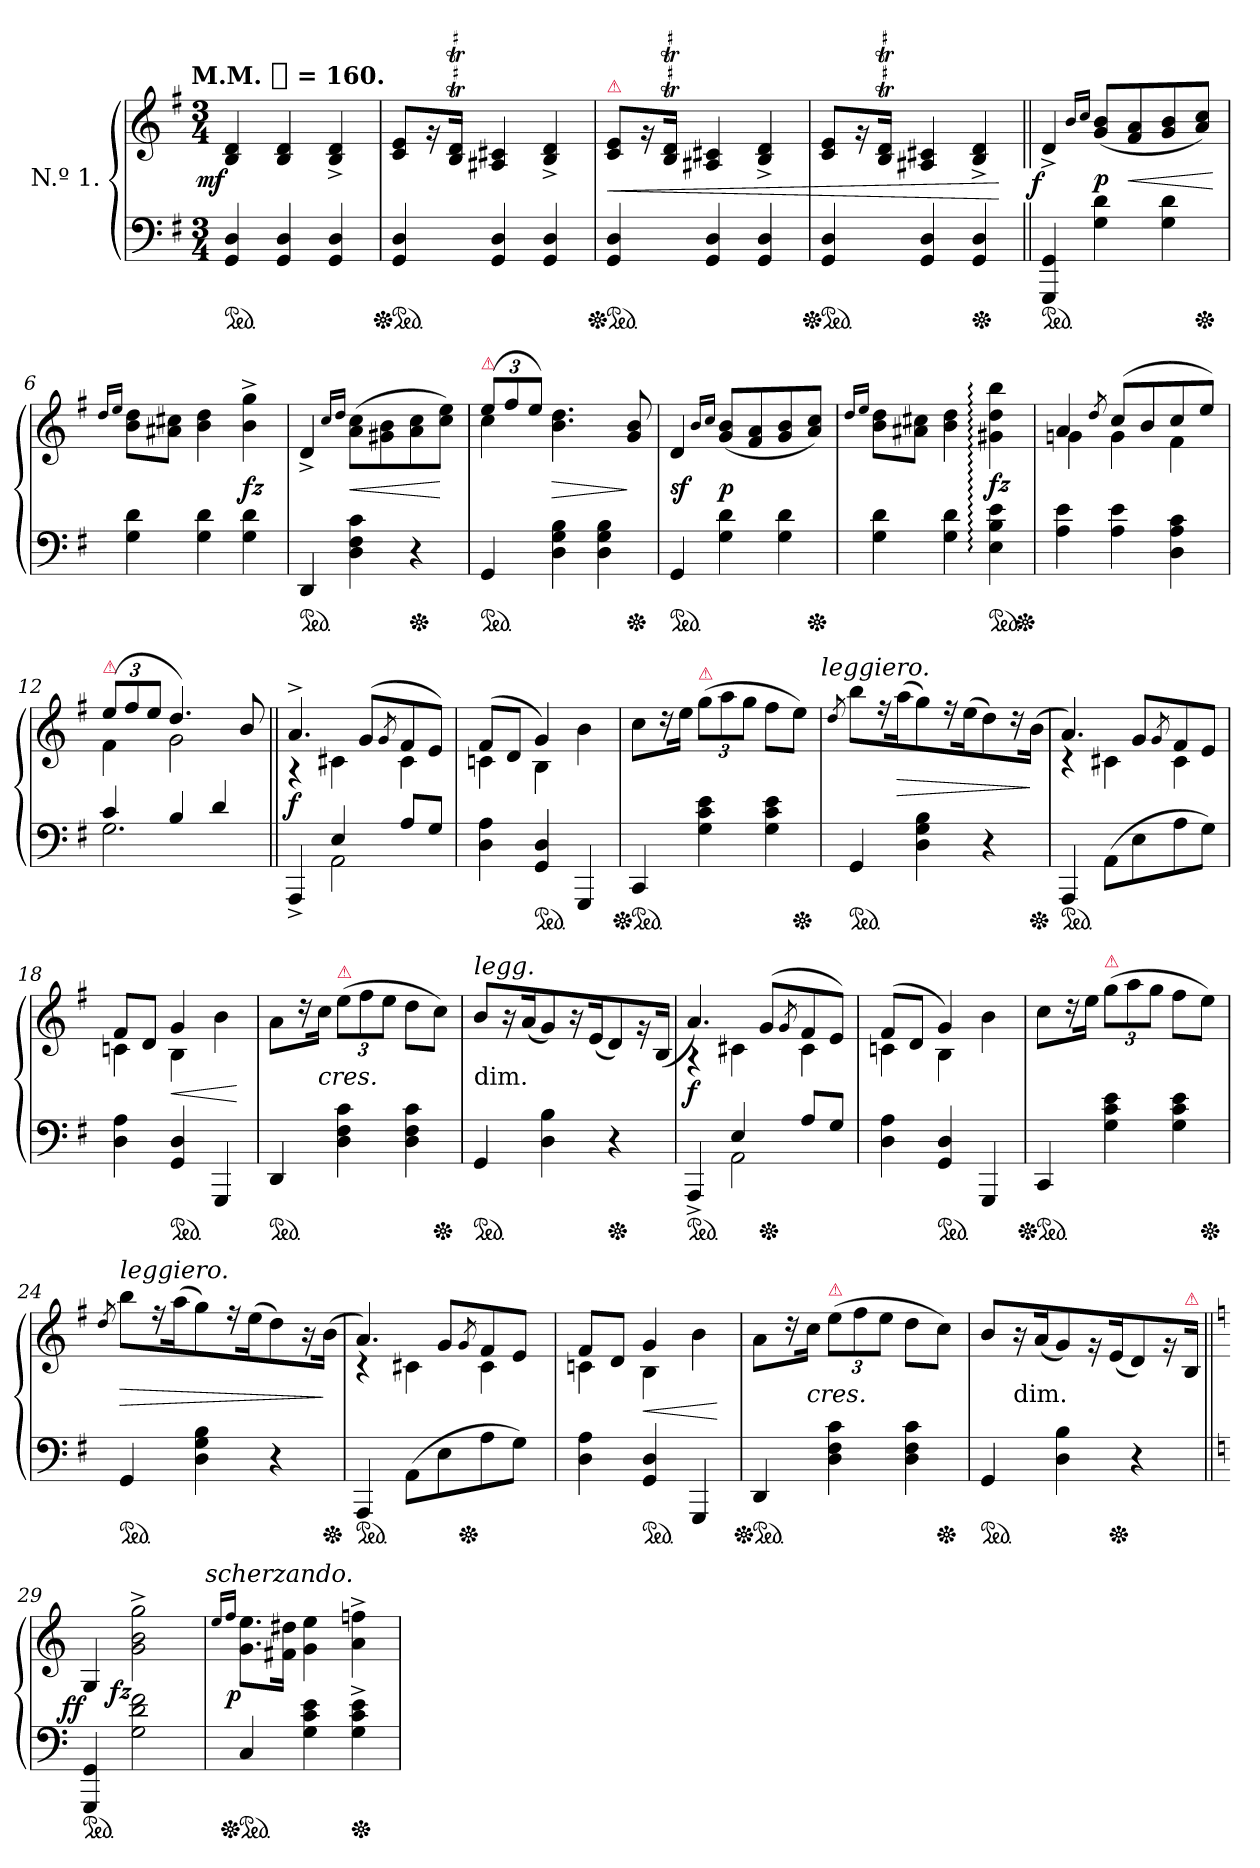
**kern	**kern	**dynam
*part1	*part1	*part1
*staff2	*staff1	*staff1/2
*I"N.º 1.	*	*
*clefF4	*clefG2	*
*k[f#]	*k[f#]	*
!!LO:TX:omd:t=M.M. [quarter] = 160.
*M3/4	*M3/4	*
*MM160	*MM160	*
=1	=1	=1
!	!	!LO:DY:rj
*ped	*	*
4GG 4D	4B 4d	mf
4GG 4D	4B 4d	.
4GG 4D	4B^< 4d^<	.
=2	=2	=2
*Xped	*	*
*ped	*	*
4GG 4D	8c 8eL	.
.	16rg	.
.	16BT 16dTJk	.
4GG 4D	4A#X 4c#X	.
4GG 4D	4B^< 4d^<	.
=3	=3	=3
!	!LO:TX:a:color=crimson:t=⚠	!
*Xped	*	*
*ped	*	*
4GG 4D	8c 8eL	<
.	16rg	.
.	16BT 16dTJk	.
4GG 4D	4A#X 4c#X	.
4GG 4D	4B^< 4d^<	.
=4	=4	=4
*Xped	*	*
*ped	*	*
4GG 4D	8c 8eL	.
.	16rg	.
.	16BT 16dTJk	.
4GG 4D	4A#X 4c#X	.
*Xped	*	*
4GG 4D	4B^< 4d^<	.
.	.	[
=5||	=5||	=5||
!	!	!LO:DY:rj
*ped	*	*
4GGG 4GG	4d^<	f
.	16qqb/LL	.
.	16qqcc/JJ	.
4G 4d	(8g 8bL	p
.	8f# 8a	<
4G 4d	8g 8b	.
*Xped	*	*
.	8a 8ccJ)	.
.	.	[
=6	=6	=6
.	16qqdd/LL	.
.	16qqee/JJ	.
4G 4d	8b 8ddL	.
.	8a#X 8cc#XJ	.
4G 4d	4b 4dd	.
4G 4d	4b^> 4gg^>	fz
=7	=7	=7
*ped	*	*
4DD	4d^>	.
.	16qqcc/LL	.
.	16qqdd/JJ	.
4D 4F# 4c	(8a 8ccL	<
.	8g#X 8b	.
*Xped	*	*
4r	8a 8cc	.
.	8cc 8eeJ)	[
=8	=8	=8
*	*^	*
!	!LO:TX:a:color=crimson:t=⚠	!	!
*ped	*	*	*
4GG	(12eeL	4cc	.
.	12ff#	.	.
.	12eeJ)	.	.
4D 4G 4B	4.raayy	4.b 4.dd	>
4D 4G 4B	.	.	.
*Xped	*	*	*
.	8g 8b	8reyy	]
*	*v	*v	*
=9	=9	=9
*ped	*	*
4GG	4d	sf
.	16qqb/LL	.
.	16qqcc/JJ	.
4G 4d	(8g 8bL	p
.	8f# 8a	.
4G 4d	8g 8b	.
*Xped	*	*
.	8a 8ccJ)	.
=10	=10	=10
.	16qqdd/LL	.
.	16qqee/JJ	.
4G 4d	8b 8ddL	.
.	8a#X 8cc#XJ	.
4G 4d	4b 4dd	.
*ped	*	*
4E:: 4B:: 4e::	4g#X:: 4dd:: 4bb::	fz
*Xped	*	*
=11	=11	=11
*	*^	*
4A 4e	4a	4gn	.
.	8qdd/	.	.
4A 4e	(8ccL	4g	.
.	8b	.	.
4D 4A 4c	8cc	4f#	.
.	8eeJ)	.	.
=12	=12	=12	=12
*^	*	*	*
!	!	!LO:TX:a:color=crimson:t=⚠	!	!
4c	2.G	(12eeL	4f#	.
.	.	12ff#	.	.
.	.	12eeJ	.	.
4B	.	4.dd)	2g	.
4d	.	.	.	.
.	.	8b	.	.
=13||	=13||	=13||	=13||	=13||
4AAA^>	4ryy	4.a^>	4rA	f
4E	2AA	.	4c#X	.
.	.	(8gL	.	.
.	.	8qg/	.	.
8AL	.	8f#	4c#	.
8GJ	.	8eJ)	.	.
*v	*v	*	*	*
=14	=14	=14	=14
4D 4A	(8f#L	4cn	.
.	8dJ	.	.
*ped	*	*	*
4GG 4D	4g)	4B	.
4GGG	4ryy	4b	.
*	*v	*v	*
=15	=15	=15
*Xped	*	*
*ped	*	*
4CC	8ccL	.
.	16rdd	.
.	16eeJk	.
!	!LO:TX:a:color=crimson:t=⚠	!
4G 4c 4e	(12ggL	.
.	12aa	.
.	12ggJ	.
4G 4c 4e	8ff#L	.
*Xped	*	*
.	8eeJ)	.
!	!LO:TX:a:i:t=leggiero.	!
=16	=16	=16
.	8qdd/	.
*ped	*	*
4GG	8bbL	.
.	16rff	.
.	(16aaK	>
4D 4G 4B	8gg)	.
.	16rff	.
.	(16eeK	.
4r	8dd)	.
.	16rdd	.
*Xped	*	*
.	(16bJk	]
=17	=17	=17
*	*^	*
*ped	*	*	*
4AAA	4.a)	4rc	.
(8AAL	.	4c#X	.
8E	8gL	.	.
.	8qg/	.	.
8A	8f#	4c#	.
8GJ)	8eJ	.	.
=18	=18	=18	=18
4D 4A	8f#L	4cn	.
.	8dJ	.	.
*ped	*	*	*
4GG 4D	4g	4B	<
4GGG	4b\	4rAyy	.
*	*v	*v	*
.	.	[
=19	=19	=19
*ped	*	*
4DD	8aL	.
.	16r	.
!	!LO:TX:c:i:t=cres.	!
.	16ccJk	.
!	!LO:TX:a:color=crimson:t=⚠	!
4D 4F# 4c	(12eeL	.
.	12ff#	.
.	12eeJ	.
4D 4F# 4c	8ddL	.
*Xped	*	*
.	8ccJ)	.
=20	=20	=20
!	!LO:TX:c:t=dim.	!
!	!LO:TX:a:i:t=legg.	!
*ped	*	*
4GG	8bL	.
.	16r	.
.	(16aK	.
4D 4B	8g)	.
.	16r	.
.	(16eK	.
*Xped	*	*
4r	8d)	.
.	16rg	.
.	(16BJk	.
=21	=21	=21
*^	*^	*
*ped	*	*	*	*
4AAA^>	4ryy	4.a)	4rA	f
4E	2AA	.	4c#X	.
*Xped	*	*	*	*
.	.	(8gL	.	.
.	.	8qg/	.	.
8AL	.	8f#	4c#	.
8GJ	.	8eJ)	.	.
*v	*v	*	*	*
=22	=22	=22	=22
4D 4A	(8f#L	4cn	.
.	8dJ	.	.
*ped	*	*	*
4GG 4D	4g)	4B	.
4GGG	4ryy	4b	.
*	*v	*v	*
=23	=23	=23
*Xped	*	*
*ped	*	*
4CC	8ccL	.
.	16r	.
.	16eeJk	.
!	!LO:TX:a:color=crimson:t=⚠	!
4G 4c 4e	(12ggL	.
.	12aa	.
.	12ggJ	.
4G 4c 4e	8ff#L	.
*Xped	*	*
.	8eeJ)	.
=24	=24	=24
.	8qdd/	.
!	!LO:TX:a:i:t=leggiero.	!
*ped	*	*
4GG	8bbL	>
.	16rff	.
.	(16aaK	.
4D 4G 4B	8gg)	.
.	16rff	.
.	(16eeK	.
4r	8dd)	.
.	16r	.
*Xped	*	*
.	(16bJk	]
=25	=25	=25
*	*^	*
*ped	*	*	*
*	*	*^	*
4AAA	4.a)	4rc	4..ryy	.
(8AAL	.	4c#X	.	.
8E	8gL	.	.	.
*Xped	*	*	*	*
.	.	.	4ryy	.
.	8qg/	.	.	.
8A	8f#	4c#	.	.
8GJ)	8eJ	.	.	.
.	.	.	16ryy	.
*	*	*v	*v	*
=26	=26	=26	=26
4D 4A	8f#L	4cn	.
.	8dJ	.	.
*ped	*	*	*
4GG 4D	4g	4B	<
4GGG	4b\	4rAyy	.
*	*v	*v	*
.	.	[
=27	=27	=27
*Xped	*	*
*ped	*	*
4DD	8aL	.
.	16r	.
!	!LO:TX:c:i:t=cres.	!
.	16ccJk	.
!	!LO:TX:a:color=crimson:t=⚠	!
4D 4F# 4c	(12eeL	.
.	12ff#	.
.	12eeJ	.
4D 4F# 4c	8ddL	.
*Xped	*	*
.	8ccJ)	.
=28	=28	=28
*ped	*	*
4GG	8bL	.
!	!LO:TX:c:t=dim.	!
.	16r	.
.	(16aK	.
4D 4B	8g)	.
.	16rg	.
*Xped	*	*
.	(16eK	.
4r	8d)	.
.	16rg	.
!	!LO:TX:a:color=crimson:t=⚠	!
.	16BJk	.
=29||	=29||	=29||
*k[]	*k[]	*
!	!	!LO:DY:rj
*ped	*	*
4GGG 4GG	4G	ff
!	!	!LO:DY:rj
2G 2d 2f	2g^> 2b^> 2gg^>	fz
!	!LO:TX:a:i:t=scherzando.	!
=30	=30	=30
.	16qqee/LL	.
.	16qqff/JJ	.
!	!	!LO:DY:rj
*Xped	*	*
*ped	*	*
4C	8.g\ 8.ee\L	p
.	16f#X\ 16dd#X\Jk	.
4G 4c 4e	4g\ 4ee\	.
*Xped	*	*
4G^> 4c^> 4e^>	4a^> 4ffn^>	.
=	=	=
*-	*-	*-
